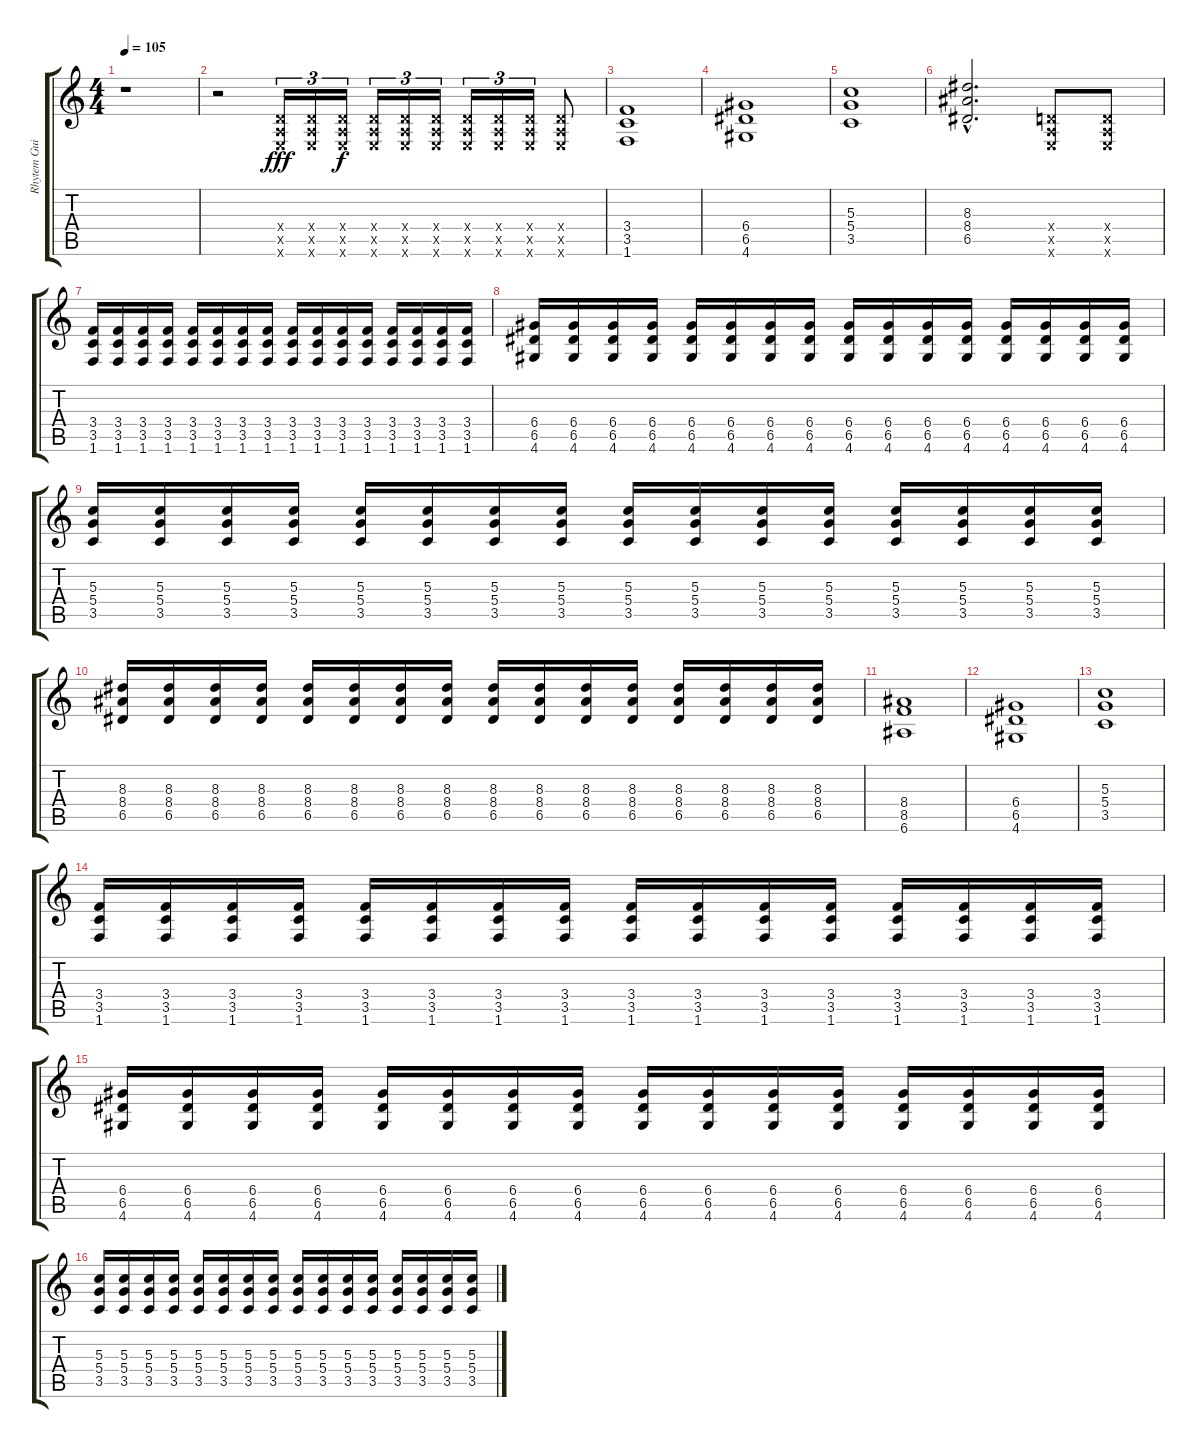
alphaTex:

\track ("Rhytem Guitar" "Rhytem Gui") {instrument distortionguitar}
\staff {score tabs}
\tuning (E4 B3 G3 D3 A2 E2) {hide}
\ts (4 4)
\tempo 105
\clef g2
\ks c
r.1{dy fff instrument distortionguitar} |
r.2 (0.4{x} 0.5{x} 0.6{x}).16{tu (3 2)} (0.4{x} 0.5{x} 0.6{x}).16{tu (3 2)} (0.4{x} 0.5{x} 0.6{x}).16{tu (3 2) dy f} (0.4{x} 0.5{x} 0.6{x}).16{tu (3 2)} (0.4{x} 0.5{x} 0.6{x}).16{tu (3 2)} (0.4{x} 0.5{x} 0.6{x}).16{tu (3 2)} (0.4{x} 0.5{x} 0.6{x}).16{tu (3 2)} (0.4{x} 0.5{x} 0.6{x}).16{tu (3 2)} (0.4{x} 0.5{x} 0.6{x}).16{tu (3 2)} (0.4{x} 0.5{x} 0.6{x}).8 |
(3.4 3.5 1.6).1 |
(6.4 6.5 4.6).1 |
(5.3 5.4 3.5).1 |
(8.3{hac} 8.4{hac} 6.5{hac}).2{d} (0.4{x} 0.5{x} 0.6{x}).8 (0.4{x} 0.5{x} 0.6{x}).8 |
(3.4 3.5 1.6).16 (3.4 3.5 1.6).16 (3.4 3.5 1.6).16 (3.4 3.5 1.6).16 (3.4 3.5 1.6).16 (3.4 3.5 1.6).16 (3.4 3.5 1.6).16 (3.4 3.5 1.6).16 (3.4 3.5 1.6).16 (3.4 3.5 1.6).16 (3.4 3.5 1.6).16 (3.4 3.5 1.6).16 (3.4 3.5 1.6).16 (3.4 3.5 1.6).16 (3.4 3.5 1.6).16 (3.4 3.5 1.6).16 |
(6.4 6.5 4.6).16 (6.4 6.5 4.6).16 (6.4 6.5 4.6).16 (6.4 6.5 4.6).16 (6.4 6.5 4.6).16 (6.4 6.5 4.6).16 (6.4 6.5 4.6).16 (6.4 6.5 4.6).16 (6.4 6.5 4.6).16 (6.4 6.5 4.6).16 (6.4 6.5 4.6).16 (6.4 6.5 4.6).16 (6.4 6.5 4.6).16 (6.4 6.5 4.6).16 (6.4 6.5 4.6).16 (6.4 6.5 4.6).16 |
(5.3 5.4 3.5).16 (5.3 5.4 3.5).16 (5.3 5.4 3.5).16 (5.3 5.4 3.5).16 (5.3 5.4 3.5).16 (5.3 5.4 3.5).16 (5.3 5.4 3.5).16 (5.3 5.4 3.5).16 (5.3 5.4 3.5).16 (5.3 5.4 3.5).16 (5.3 5.4 3.5).16 (5.3 5.4 3.5).16 (5.3 5.4 3.5).16 (5.3 5.4 3.5).16 (5.3 5.4 3.5).16 (5.3 5.4 3.5).16 |
(8.3 8.4 6.5).16 (8.3 8.4 6.5).16 (8.3 8.4 6.5).16 (8.3 8.4 6.5).16 (8.3 8.4 6.5).16 (8.3 8.4 6.5).16 (8.3 8.4 6.5).16 (8.3 8.4 6.5).16 (8.3 8.4 6.5).16 (8.3 8.4 6.5).16 (8.3 8.4 6.5).16 (8.3 8.4 6.5).16 (8.3 8.4 6.5).16 (8.3 8.4 6.5).16 (8.3 8.4 6.5).16 (8.3 8.4 6.5).16 |
(8.4 8.5 6.6).1 |
(6.4 6.5 4.6).1 |
(5.3 5.4 3.5).1 |
(3.4 3.5 1.6).16 (3.4 3.5 1.6).16 (3.4 3.5 1.6).16 (3.4 3.5 1.6).16 (3.4 3.5 1.6).16 (3.4 3.5 1.6).16 (3.4 3.5 1.6).16 (3.4 3.5 1.6).16 (3.4 3.5 1.6).16 (3.4 3.5 1.6).16 (3.4 3.5 1.6).16 (3.4 3.5 1.6).16 (3.4 3.5 1.6).16 (3.4 3.5 1.6).16 (3.4 3.5 1.6).16 (3.4 3.5 1.6).16 |
(6.4 6.5 4.6).16 (6.4 6.5 4.6).16 (6.4 6.5 4.6).16 (6.4 6.5 4.6).16 (6.4 6.5 4.6).16 (6.4 6.5 4.6).16 (6.4 6.5 4.6).16 (6.4 6.5 4.6).16 (6.4 6.5 4.6).16 (6.4 6.5 4.6).16 (6.4 6.5 4.6).16 (6.4 6.5 4.6).16 (6.4 6.5 4.6).16 (6.4 6.5 4.6).16 (6.4 6.5 4.6).16 (6.4 6.5 4.6).16 |
(5.3 5.4 3.5).16 (5.3 5.4 3.5).16 (5.3 5.4 3.5).16 (5.3 5.4 3.5).16 (5.3 5.4 3.5).16 (5.3 5.4 3.5).16 (5.3 5.4 3.5).16 (5.3 5.4 3.5).16 (5.3 5.4 3.5).16 (5.3 5.4 3.5).16 (5.3 5.4 3.5).16 (5.3 5.4 3.5).16 (5.3 5.4 3.5).16 (5.3 5.4 3.5).16 (5.3 5.4 3.5).16 (5.3 5.4 3.5).16
